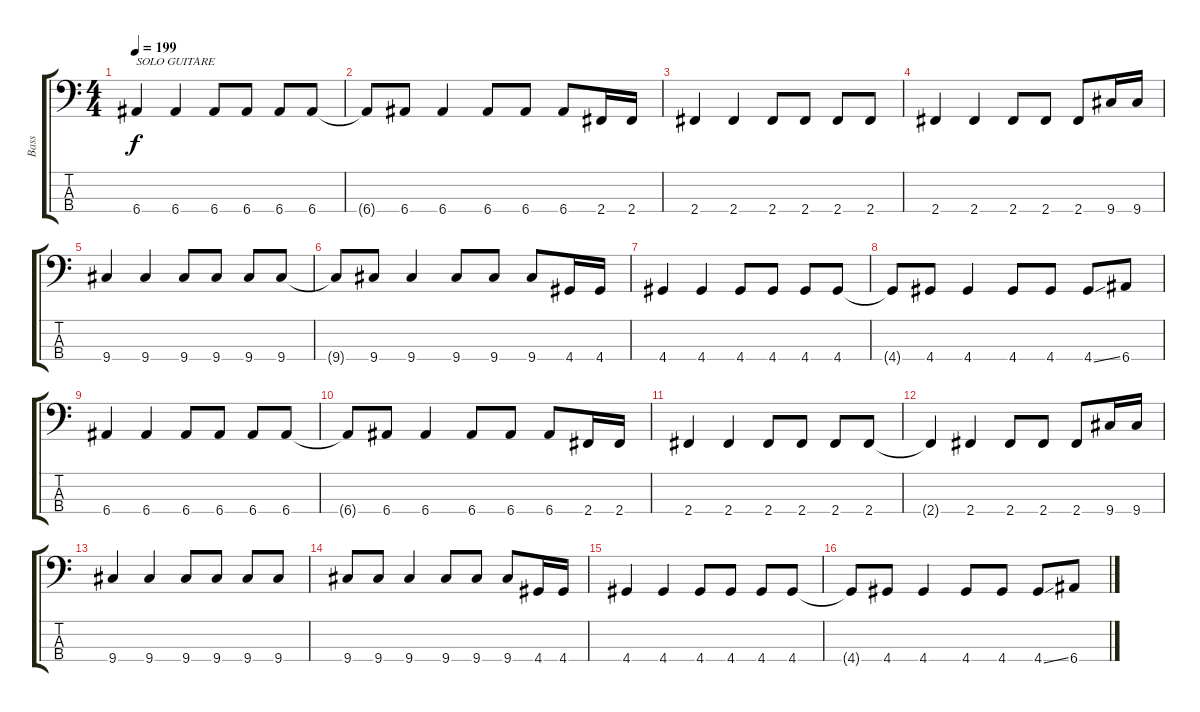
\track ("Bass" "Bass") {instrument electricbassfinger}
\staff {score tabs}
\tuning (G2 D2 A1 E1) {hide}
\ts (4 4)
\tempo 199
\clef f4
\ks c
6.4.4{txt "SOLO GUITARE" dy f} 6.4.4 6.4.8 6.4.8 6.4.8 6.4.8 |
6.4{t}.8 6.4.8 6.4.4 6.4.8 6.4.8 6.4.8 2.4.16 2.4.16 |
2.4.4 2.4.4 2.4.8 2.4.8 2.4.8 2.4.8 |
2.4.4 2.4.4 2.4.8 2.4.8 2.4.8 9.4.16 9.4.16 |
9.4.4 9.4.4 9.4.8 9.4.8 9.4.8 9.4.8 |
9.4{t}.8 9.4.8 9.4.4 9.4.8 9.4.8 9.4.8 4.4.16 4.4.16 |
4.4.4 4.4.4 4.4.8 4.4.8 4.4.8 4.4.8 |
4.4{t}.8 4.4.8 4.4.4 4.4.8 4.4.8 4.4{ss}.8 6.4.8 |
6.4.4 6.4.4 6.4.8 6.4.8 6.4.8 6.4.8 |
6.4{t}.8 6.4.8 6.4.4 6.4.8 6.4.8 6.4.8 2.4.16 2.4.16 |
2.4.4 2.4.4 2.4.8 2.4.8 2.4.8 2.4.8 |
2.4{t}.4 2.4.4 2.4.8 2.4.8 2.4.8 9.4.16 9.4.16 |
9.4.4 9.4.4 9.4.8 9.4.8 9.4.8 9.4.8 |
9.4.8 9.4.8 9.4.4 9.4.8 9.4.8 9.4.8 4.4.16 4.4.16 |
4.4.4 4.4.4 4.4.8 4.4.8 4.4.8 4.4.8 |
4.4{t}.8 4.4.8 4.4.4 4.4.8 4.4.8 4.4{ss}.8 6.4.8
